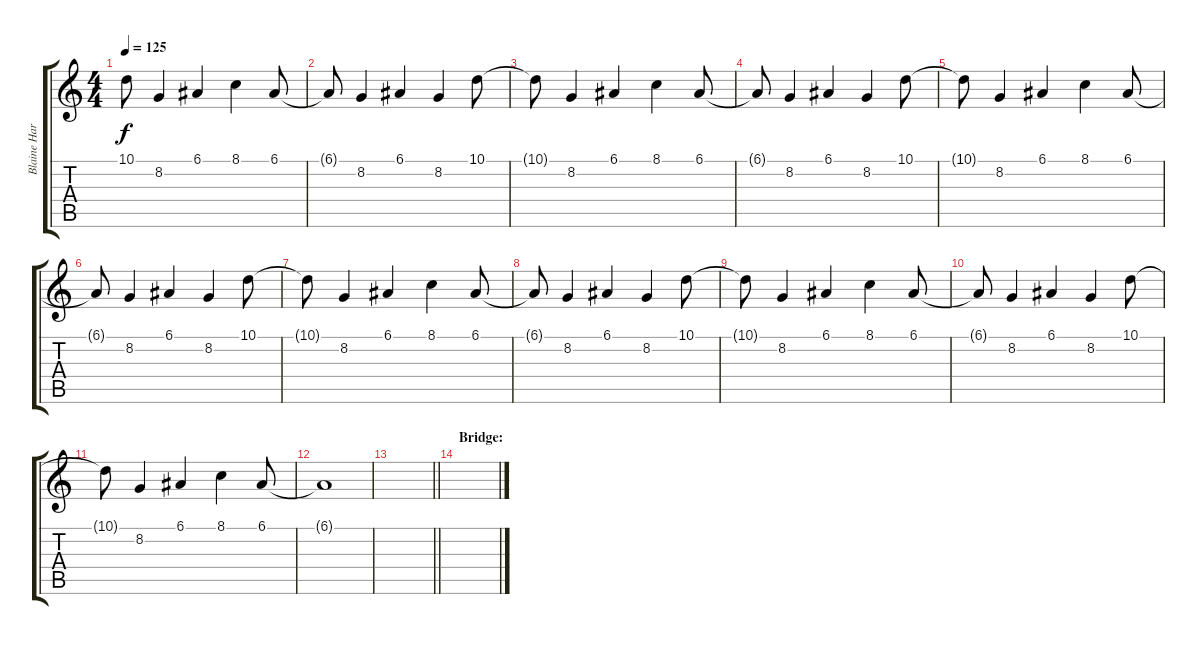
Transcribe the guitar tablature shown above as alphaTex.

\track ("Blaine Harrison (Keyboard 2)" "Blaine Har") {instrument violin bank 255}
\staff {score tabs}
\tuning (E4 B3 G3 D3 A2 E2) {hide}
\ts (4 4)
\tempo 125
\clef g2
\ks c
10.1{t}.8{dy f} 8.2.4 6.1.4 8.1.4 6.1.8 |
6.1{t}.8 8.2.4 6.1.4 8.2.4 10.1.8 |
10.1{t}.8 8.2.4 6.1.4 8.1.4 6.1.8 |
6.1{t}.8 8.2.4 6.1.4 8.2.4 10.1.8 |
10.1{t}.8 8.2.4 6.1.4 8.1.4 6.1.8 |
6.1{t}.8 8.2.4 6.1.4 8.2.4 10.1.8 |
10.1{t}.8 8.2.4 6.1.4 8.1.4 6.1.8 |
6.1{t}.8 8.2.4 6.1.4 8.2.4 10.1.8 |
10.1{t}.8 8.2.4 6.1.4 8.1.4 6.1.8 |
6.1{t}.8 8.2.4 6.1.4 8.2.4 10.1.8 |
10.1{t}.8 8.2.4 6.1.4 8.1.4 6.1.8 |
6.1{t}.1 |
\barLineRight lightlight
|
\section ("" "Bridge:")
